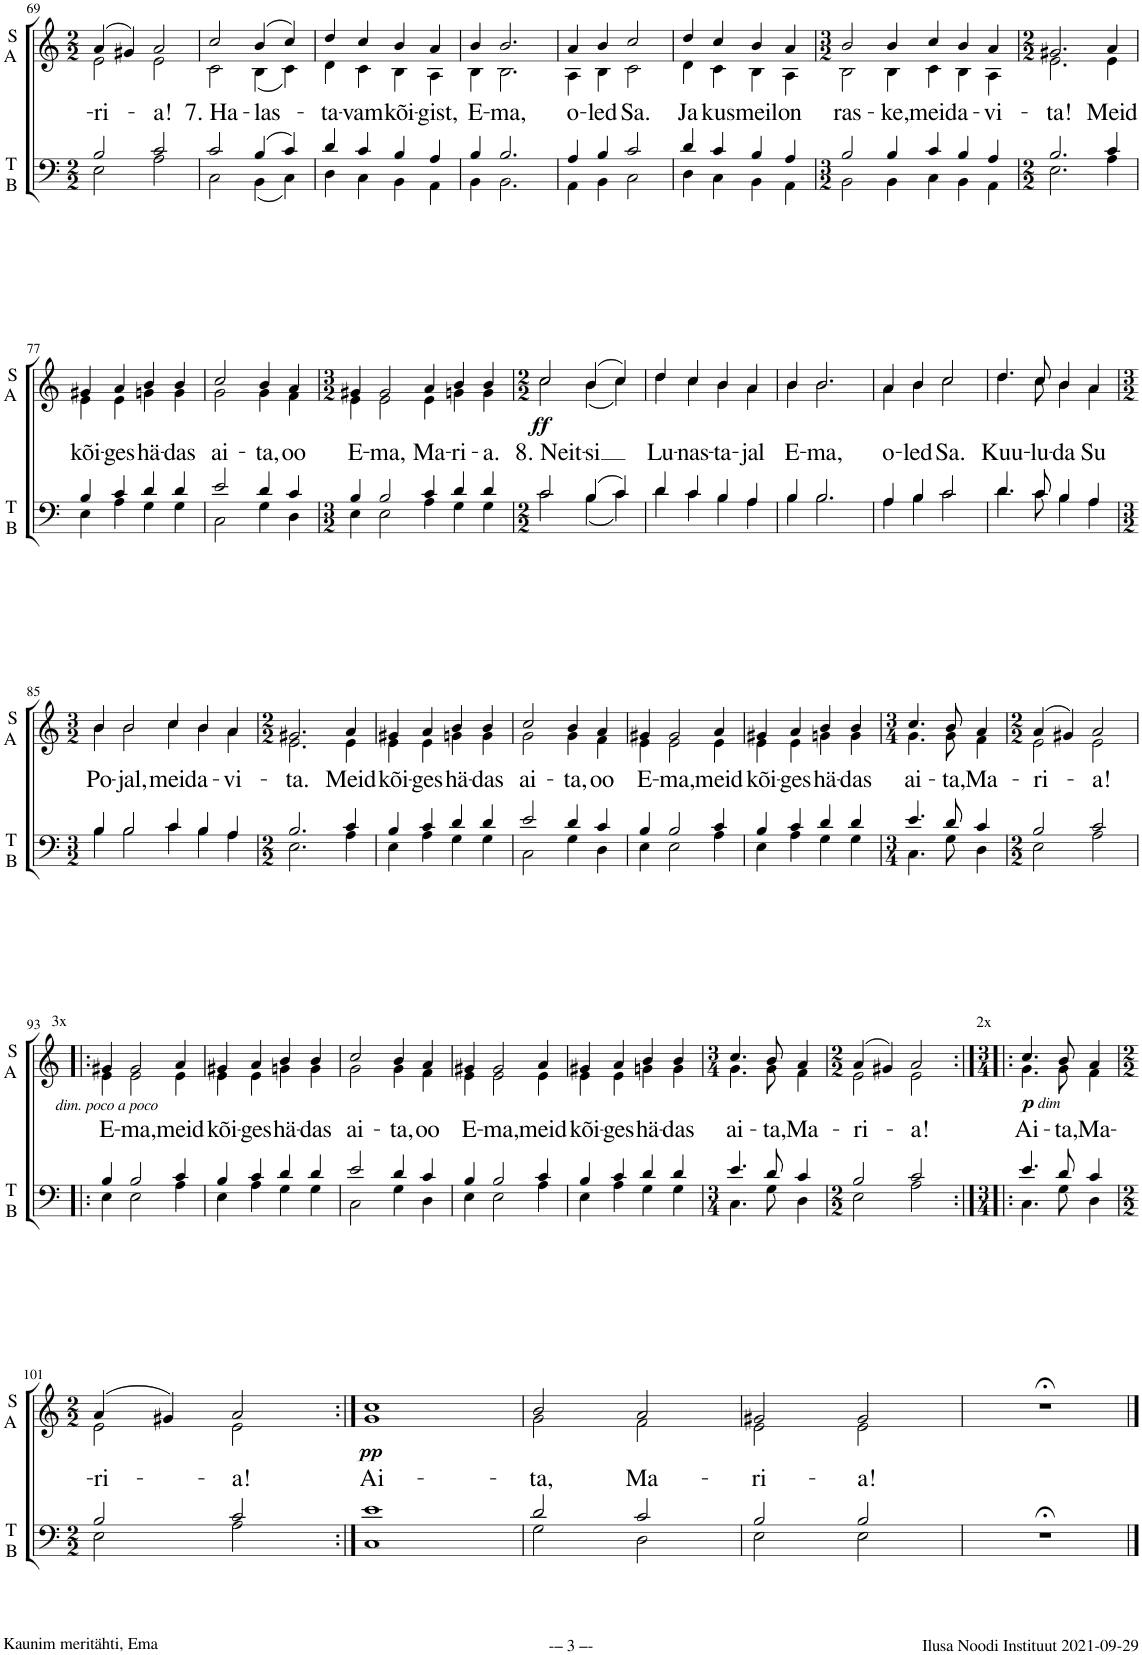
**kern	**kern	**text	**dynam
*part2	*part1	*part1	*part1
*staff2	*staff1	*staff1	*staff1
*I"T B	*I"S A	*	*
*I'T B	*I'S A	*	*
!!LO:PB:g=z
*clefF4	*clefG2	*	*
*k[]	*k[]	*	*
*M2/2	*M2/2	*	*
=69	=69	=69	=69
*^	*	*	*
!	!	!	!LO:LY:b	!
*	*	*^	*	*
2B/	2E\	(4a/	2e\	-ri-	.
.	.	4g#X/)	.	.	.
!	!	!	!	!LO:LY:b	!
2c/	2A\	2a/	2e\	-a!	.
=70	=70	=70	=70	=70	=70
!	!	!	!	!LO:LY:b	!
2c/	2C\	2cc/	2c\	7. Ha-	.
!	!	!	!	!LO:LY:b	!
(4B/	(4BB\	(4b/	(4B\	-las-	.
4c/)	4C\)	4cc/)	4c\)	.	.
=71	=71	=71	=71	=71	=71
!	!	!	!	!LO:LY:b	!
4d/	4D\	4dd/	4d\	-ta-	.
!	!	!	!	!LO:LY:b	!
4c/	4C\	4cc/	4c\	-vam	.
!	!	!	!	!LO:LY:b	!
4B/	4BB\	4b/	4B\	kõi-	.
!	!	!	!	!LO:LY:b	!
4A/	4AA\	4a/	4A\	-gist,	.
=72	=72	=72	=72	=72	=72
!	!	!	!	!LO:LY:b	!
4B/	4BB\	4b/	4B\	E-	.
!	!	!	!	!LO:LY:b	!
2.B/	2.BB\	2.b/	2.B\	-ma,	.
=73	=73	=73	=73	=73	=73
!	!	!	!	!LO:LY:b	!
4A/	4AA\	4a/	4A\	o-	.
!	!	!	!	!LO:LY:b	!
4B/	4BB\	4b/	4B\	-led	.
!	!	!	!	!LO:LY:b	!
2c/	2C\	2cc/	2c\	Sa.	.
=74	=74	=74	=74	=74	=74
!	!	!	!	!LO:LY:b	!
4d/	4D\	4dd/	4d\	Ja	.
!	!	!	!	!LO:LY:b	!
4c/	4C\	4cc/	4c\	kus	.
!	!	!	!	!LO:LY:b	!
4B/	4BB\	4b/	4B\	meil	.
!	!	!	!	!LO:LY:b	!
4A/	4AA\	4a/	4A\	on	.
=75	=75	=75	=75	=75	=75
*M3/2	*	*M3/2	*	*	*
!	!	!	!	!LO:LY:b	!
2B/	2BB\	2b/	2B\	ras-	.
!	!	!	!	!LO:LY:b	!
4B/	4BB\	4b/	4B\	-ke,	.
!	!	!	!	!LO:LY:b	!
4c/	4C\	4cc/	4c\	meid	.
!	!	!	!	!LO:LY:b	!
4B/	4BB\	4b/	4B\	a-	.
!	!	!	!	!LO:LY:b	!
4A/	4AA\	4a/	4A\	-vi-	.
=76	=76	=76	=76	=76	=76
*M2/2	*	*M2/2	*	*	*
!	!	!	!	!LO:LY:b	!
2.B/	2.E\	2.g#X/	2.e\	-ta!	.
!	!	!	!	!LO:LY:b	!
4c/	4A\	4a/	4e\	Meid	.
!!LO:LB:g=z	!!
=77	=77	=77	=77	=77	=77
!	!	!	!	!LO:LY:b	!
4B/	4E\	4g#X/	4e\	kõi-	.
!	!	!	!	!LO:LY:b	!
4c/	4A\	4a/	4e\	-ges	.
!	!	!	!	!LO:LY:b	!
4d/	4G\	4b/	4gn\	hä-	.
!	!	!	!	!LO:LY:b	!
4d/	4G\	4b/	4g\	-das	.
=78	=78	=78	=78	=78	=78
!	!	!	!	!LO:LY:b	!
2e/	2C\	2cc/	2g\	ai-	.
!	!	!	!	!LO:LY:b	!
4d/	4G\	4b/	4g\	-ta,	.
!	!	!	!	!LO:LY:b	!
4c/	4D\	4a/	4f\	oo	.
=79	=79	=79	=79	=79	=79
*M3/2	*	*M3/2	*	*	*
!	!	!	!	!LO:LY:b	!
4B/	4E\	4g#X/	4e\	E-	.
!	!	!	!	!LO:LY:b	!
2B/	2E\	2g#/	2e\	-ma,	.
!	!	!	!	!LO:LY:b	!
4c/	4A\	4a/	4e\	Ma-	.
!	!	!	!	!LO:LY:b	!
4d/	4G\	4b/	4gn\	-ri-	.
!	!	!	!	!LO:LY:b	!
4d/	4G\	4b/	4g\	-a.	.
=80	=80	=80	=80	=80	=80
*M2/2	*	*M2/2	*	*	*
!	!	!	!	!LO:LY:b	!LO:DY:b
2c/	2c\	2cc/	2cc\	8. Neit-	ff
!	!	!	!	!LO:LY:b	!
(4B/	(4B\	(4b/	(4b\	-si	.
4c/)	4c\)	4cc/)	4cc\)	.	.
=81	=81	=81	=81	=81	=81
!	!	!	!	!LO:LY:b	!
4d/	4d\	4dd/	4dd\	Lu-	.
!	!	!	!	!LO:LY:b	!
4c/	4c\	4cc/	4cc\	-nas-	.
!	!	!	!	!LO:LY:b	!
4B/	4B\	4b/	4b\	-ta-	.
!	!	!	!	!LO:LY:b	!
4A/	4A\	4a/	4a\	-jal	.
=82	=82	=82	=82	=82	=82
!	!	!	!	!LO:LY:b	!
4B/	4B\	4b/	4b\	E-	.
!	!	!	!	!LO:LY:b	!
2.B/	2.B\	2.b/	2.b\	-ma,	.
=83	=83	=83	=83	=83	=83
!	!	!	!	!LO:LY:b	!
4A/	4A\	4a/	4a\	o-	.
!	!	!	!	!LO:LY:b	!
4B/	4B\	4b/	4b\	-led	.
!	!	!	!	!LO:LY:b	!
2c/	2c\	2cc/	2cc\	Sa.	.
=84	=84	=84	=84	=84	=84
!	!	!	!	!LO:LY:b	!
4.d/	4.d\	4.dd/	4.dd\	Kuu-	.
!	!	!	!	!LO:LY:b	!
8c/	8c\	8cc/	8cc\	-lu-	.
!	!	!	!	!LO:LY:b	!
4B/	4B\	4b/	4b\	-da	.
!	!	!	!	!LO:LY:b	!
4A/	4A\	4a/	4a\	Su	.
!!LO:LB:g=z	!!
=85	=85	=85	=85	=85	=85
*M3/2	*	*M3/2	*	*	*
!	!	!	!	!LO:LY:b	!
4B/	4B\	4b/	4b\	Po-	.
!	!	!	!	!LO:LY:b	!
2B/	2B\	2b/	2b\	-jal,	.
!	!	!	!	!LO:LY:b	!
4c/	4c\	4cc/	4cc\	meid	.
!	!	!	!	!LO:LY:b	!
4B/	4B\	4b/	4b\	a-	.
!	!	!	!	!LO:LY:b	!
4A/	4A\	4a/	4a\	-vi-	.
=86	=86	=86	=86	=86	=86
*M2/2	*	*M2/2	*	*	*
!	!	!	!	!LO:LY:b	!
2.B/	2.E\	2.g#X/	2.e\	-ta.	.
!	!	!	!	!LO:LY:b	!
4c/	4A\	4a/	4e\	Meid	.
=87	=87	=87	=87	=87	=87
!	!	!	!	!LO:LY:b	!
4B/	4E\	4g#X/	4e\	kõi-	.
!	!	!	!	!LO:LY:b	!
4c/	4A\	4a/	4e\	-ges	.
!	!	!	!	!LO:LY:b	!
4d/	4G\	4b/	4gn\	hä-	.
!	!	!	!	!LO:LY:b	!
4d/	4G\	4b/	4g\	-das	.
=88	=88	=88	=88	=88	=88
!	!	!	!	!LO:LY:b	!
2e/	2C\	2cc/	2g\	ai-	.
!	!	!	!	!LO:LY:b	!
4d/	4G\	4b/	4g\	-ta,	.
!	!	!	!	!LO:LY:b	!
4c/	4D\	4a/	4f\	oo	.
=89	=89	=89	=89	=89	=89
!	!	!	!	!LO:LY:b	!
4B/	4E\	4g#X/	4e\	E-	.
!	!	!	!	!LO:LY:b	!
2B/	2E\	2g#/	2e\	-ma,	.
!	!	!	!	!LO:LY:b	!
4c/	4A\	4a/	4e\	meid	.
=90	=90	=90	=90	=90	=90
!	!	!	!	!LO:LY:b	!
4B/	4E\	4g#X/	4e\	kõi-	.
!	!	!	!	!LO:LY:b	!
4c/	4A\	4a/	4e\	-ges	.
!	!	!	!	!LO:LY:b	!
4d/	4G\	4b/	4gn\	hä-	.
!	!	!	!	!LO:LY:b	!
4d/	4G\	4b/	4g\	-das	.
=91	=91	=91	=91	=91	=91
*M3/4	*	*M3/4	*	*	*
!	!	!	!	!LO:LY:b	!
4.e/	4.C\	4.cc/	4.g\	ai-	.
!	!	!	!	!LO:LY:b	!
8d/	8G\	8b/	8g\	-ta,	.
!	!	!	!	!LO:LY:b	!
4c/	4D\	4a/	4f\	Ma-	.
=92	=92	=92	=92	=92	=92
*M2/2	*	*M2/2	*	*	*
!	!	!	!	!LO:LY:b	!
2B/	2E\	(4a/	2e\	-ri-	.
.	.	4g#X/)	.	.	.
!	!	!	!	!LO:LY:b	!
2c/	2A\	2a/	2e\	-a!	.
!!LO:LB:g=z	!!
=93!|:	=93!|:	=93!|:	=93!|:	=93!|:	=93!|:
!	!	!LO:TX:a:t=3x	!	!	!
!	!	!	!	!LO:LY:b	!LO:DY:b
4B/	4E\	4g#X/	4e\	E-	other-dynamics
!	!	!	!	!LO:LY:b	!
2B/	2E\	2g#/	2e\	-ma,	.
!	!	!	!	!LO:LY:b	!
4c/	4A\	4a/	4e\	meid	.
=94	=94	=94	=94	=94	=94
!	!	!	!	!LO:LY:b	!
4B/	4E\	4g#X/	4e\	kõi-	.
!	!	!	!	!LO:LY:b	!
4c/	4A\	4a/	4e\	-ges	.
!	!	!	!	!LO:LY:b	!
4d/	4G\	4b/	4gn\	hä-	.
!	!	!	!	!LO:LY:b	!
4d/	4G\	4b/	4g\	-das	.
=95	=95	=95	=95	=95	=95
!	!	!	!	!LO:LY:b	!
2e/	2C\	2cc/	2g\	ai-	.
!	!	!	!	!LO:LY:b	!
4d/	4G\	4b/	4g\	-ta,	.
!	!	!	!	!LO:LY:b	!
4c/	4D\	4a/	4f\	oo	.
=96	=96	=96	=96	=96	=96
!	!	!	!	!LO:LY:b	!
4B/	4E\	4g#X/	4e\	E-	.
!	!	!	!	!LO:LY:b	!
2B/	2E\	2g#/	2e\	-ma,	.
!	!	!	!	!LO:LY:b	!
4c/	4A\	4a/	4e\	meid	.
=97	=97	=97	=97	=97	=97
!	!	!	!	!LO:LY:b	!
4B/	4E\	4g#X/	4e\	kõi-	.
!	!	!	!	!LO:LY:b	!
4c/	4A\	4a/	4e\	-ges	.
!	!	!	!	!LO:LY:b	!
4d/	4G\	4b/	4gn\	hä-	.
!	!	!	!	!LO:LY:b	!
4d/	4G\	4b/	4g\	-das	.
=98	=98	=98	=98	=98	=98
*M3/4	*	*M3/4	*	*	*
!	!	!	!	!LO:LY:b	!
4.e/	4.C\	4.cc/	4.g\	ai-	.
!	!	!	!	!LO:LY:b	!
8d/	8G\	8b/	8g\	-ta,	.
!	!	!	!	!LO:LY:b	!
4c/	4D\	4a/	4f\	Ma-	.
=99	=99	=99	=99	=99	=99
*M2/2	*	*M2/2	*	*	*
!	!	!	!	!LO:LY:b	!
2B/	2E\	(4a/	2e\	-ri-	.
.	.	4g#X/)	.	.	.
!	!	!	!	!LO:LY:b	!
2c/	2A\	2a/	2e\	-a!	.
=100:|!|:	=100:|!|:	=100:|!|:	=100:|!|:	=100:|!|:	=100:|!|:
*M3/4	*	*M3/4	*	*	*
!	!	!LO:TX:a:t=2x	!	!	!
!	!	!	!	!LO:LY:b	!LO:DY:b
!	!	!	!	!	!LO:DY:n=1:b
4.e/	4.C\	4.cc/	4.g\	Ai-	p other-dynamics
!	!	!	!	!LO:LY:b	!
8d/	8G\	8b/	8g\	-ta,	.
!	!	!	!	!LO:LY:b	!
4c/	4D\	4a/	4f\	Ma-	.
!!LO:LB:g=z	!!
=101	=101	=101	=101	=101	=101
*M2/2	*	*M2/2	*	*	*
!	!	!	!	!LO:LY:b	!
2B/	2E\	(4a/	2e\	-ri-	.
.	.	4g#X/)	.	.	.
!	!	!	!	!LO:LY:b	!
2c/	2A\	2a/	2e\	-a!	.
=102:|!	=102:|!	=102:|!	=102:|!	=102:|!	=102:|!
!	!	!	!	!LO:LY:b	!LO:DY:b
1e	1C	1cc	1g	Ai-	pp
=103	=103	=103	=103	=103	=103
!	!	!	!	!LO:LY:b	!
2d/	2G\	2b/	2g\	-ta,	.
!	!	!	!	!LO:LY:b	!
2c/	2D\	2a/	2f\	Ma-	.
=104	=104	=104	=104	=104	=104
!	!	!	!	!LO:LY:b	!
2B/	2E\	2g#X/	2e\	-ri-	.
!	!	!	!	!LO:LY:b	!
2B/	2E\	2g#/	2e\	-a!	.
*v	*v	*	*	*	*
*	*v	*v	*	*
=105	=105	=105	=105
1r;<	1r;<	.	.
==	==	==	==
*-	*-	*-	*-
